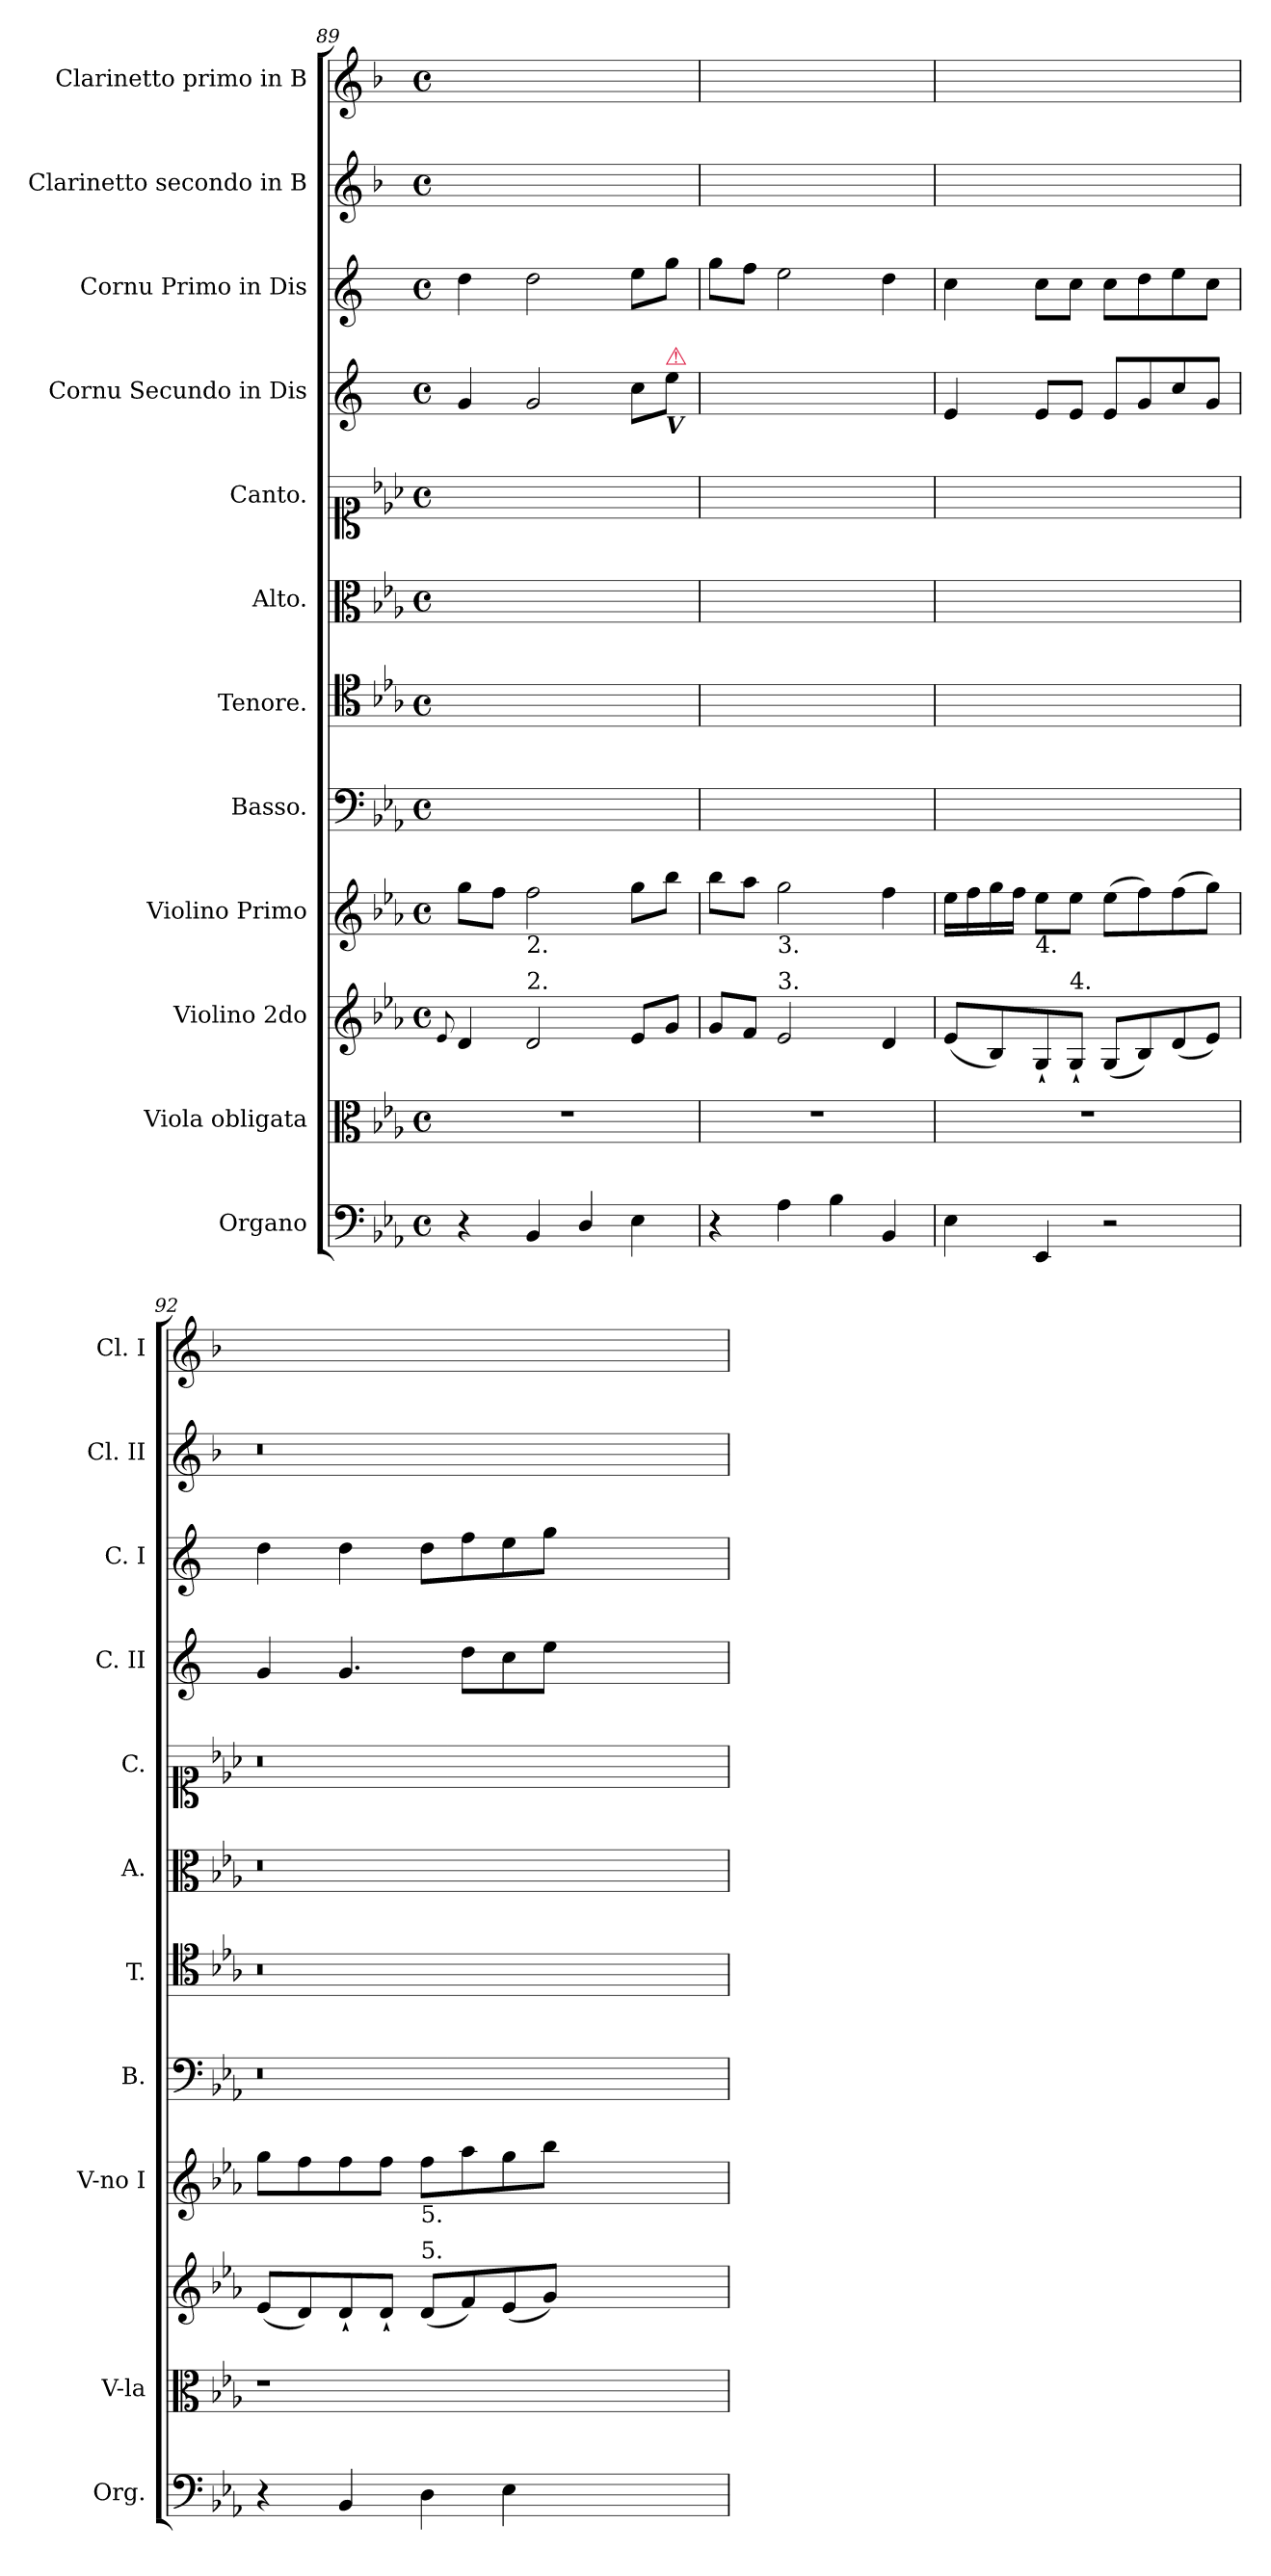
**kern	**kern	**kern	**kern	**kern	**kern	**kern	**kern	**kern	**kern	**kern	**kern
*part12	*part11	*part10	*part9	*part8	*part7	*part6	*part5	*part4	*part3	*part2	*part1
*staff12	*staff11	*staff10	*staff9	*staff8	*staff7	*staff6	*staff5	*staff4	*staff3	*staff2	*staff1
*I"Organo	*I"Viola obligata	*I"Violino 2do	*I"Violino Primo	*I"Basso.	*I"Tenore.	*I"Alto.	*I"Canto.	*I"Cornu Secundo in Dis	*I"Cornu Primo in Dis	*I"Clarinetto secondo in B	*I"Clarinetto primo in B
*I'Org.	*I'V-la	*	*I'V-no I	*I'B.	*I'T.	*I'A.	*I'C.	*I'C. II	*I'C. I	*I'Cl. II	*I'Cl. I
*clefF4	*clefC3	*clefG2	*clefG2	*clefF4	*clefC4	*clefC3	*clefC1	*clefG2	*clefG2	*clefG2	*clefG2
*	*	*	*	*	*	*	*	*ITrd5c9	*ITrd5c9	*ITrd1c2	*ITrd1c2
*k[b-e-a-]	*k[b-e-a-]	*k[b-e-a-]	*k[b-e-a-]	*k[b-e-a-]	*k[b-e-a-]	*k[b-e-a-]	*k[b-e-a-]	*k[b-e-a-]	*k[b-e-a-]	*k[b-e-a-]	*k[b-e-a-]
*E-:	*E-:	*E-:	*E-:	*E-:	*E-:	*E-:	*E-:	*E-:	*E-:	*E-:	*E-:
*M4/4	*M4/4	*M4/4	*M4/4	*M4/4	*M4/4	*M4/4	*M4/4	*M4/4	*M4/4	*M4/4	*M4/4
*met(c)	*met(c)	*met(c)	*met(c)	*met(c)	*met(c)	*met(c)	*met(c)	*met(c)	*met(c)	*met(c)	*met(c)
=89	=89	=89	=89	=89	=89	=89	=89	=89	=89	=89	=89
.	.	8qqe-/	.	.	.	.	.	.	.	.	.
4r	1r	4d/	8gg\L	1ryy	1ryy	1ryy	1ryy	4B-/	4f\	1ryy	1ryy
.	.	.	8ff\J	.	.	.	.	.	.	.	.
!	!	!	!LO:TX:b:t=2.	!	!	!	!	!	!	!	!
!	!	!LO:TX:a:t=2.	!	!	!	!	!	!	!	!	!
4BB-/	.	2d/	2ff\	.	.	.	.	2B-/	2f\	.	.
4D/	.	.	.	.	.	.	.	.	.	.	.
4E-\	.	8e-/L	8gg\L	.	.	.	.	8e-\L	8g\L	.	.
!	!	!	!	!	!	!	!	!LO:TX:a:color=crimson:t=⚠	!	!	!
!	!	!	!	!	!	!	!	!LO:TX:b:Bi:t=V	!	!	!
.	.	8g/J	8bb-\J	.	.	.	.	8g\J	8b-\J	.	.
=90	=90	=90	=90	=90	=90	=90	=90	=90	=90	=90	=90
4r	1r	8g/L	8bb-\L	1ryy	1ryy	1ryy	1ryy	1ryy	8b-\L	1ryy	1ryy
.	.	8f/J	8aa-\J	.	.	.	.	.	8a-\J	.	.
!	!	!	!LO:TX:b:t=3.	!	!	!	!	!	!	!	!
!	!	!LO:TX:a:t=3.	!	!	!	!	!	!	!	!	!
4A-\	.	2e-/	2gg\	.	.	.	.	.	2g\	.	.
4B-\	.	.	.	.	.	.	.	.	.	.	.
4BB-/	.	4d/	4ff\	.	.	.	.	.	4f\	.	.
=91	=91	=91	=91	=91	=91	=91	=91	=91	=91	=91	=91
4E-\	1r	(8e-/L	16ee-\LL	1ryy	1ryy	1ryy	1ryy	4G/	4e-\	1ryy	1ryy
.	.	.	16ff\	.	.	.	.	.	.	.	.
.	.	8B-/)	16gg\	.	.	.	.	.	.	.	.
.	.	.	16ff\JJ	.	.	.	.	.	.	.	.
!	!	!	!LO:TX:b:t=4.	!	!	!	!	!	!	!	!
4EE-/	.	8G`/	8ee-\L	.	.	.	.	8G/L	8e-\L	.	.
!	!	!LO:TX:a:t=4.	!	!	!	!	!	!	!	!	!
.	.	8G`/J	8ee-\J	.	.	.	.	8G/J	8e-\J	.	.
2r	.	(8G/L	(8ee-\L	.	.	.	.	8G/L	8e-\L	.	.
.	.	8B-/)	8ff\)	.	.	.	.	8B-/	8f\	.	.
.	.	(8d/	(8ff\	.	.	.	.	8e-/	8g\	.	.
.	.	8e-/J)	8gg\J)	.	.	.	.	8B-/J	8e-\J	.	.
=92	=92	=92	=92	=92	=92	=92	=92	=92	=92	=92	=92
4r	1r	(8e-/L	8gg\L	0r	0r	0r	0r	4B-/	4f\	0r	1ryy
.	.	8d/)	8ff\	.	.	.	.	.	.	.	.
4BB-/	.	8d`/	8ff\	.	.	.	.	4.B-/	4f\	.	.
.	.	8d`/J	8ff\J	.	.	.	.	.	.	.	.
!	!	!	!LO:TX:b:t=5.	!	!	!	!	!	!	!	!
!	!	!LO:TX:a:t=5.	!	!	!	!	!	!	!	!	!
4D\	.	(8d/L	8ff\L	.	.	.	.	.	8f\L	.	.
.	.	8f/)	8aa-\	.	.	.	.	8f\L	8a-\	.	.
4E-\	.	(8e-/	8gg\	.	.	.	.	8e-\	8g\	.	.
.	.	8g/J)	8bb-\J	.	.	.	.	8g\J	8b-\J	.	.
1ryy	1ryy	1ryy	1ryy	.	.	.	.	1ryy	1ryy	.	1ryy
=	=	=	=	=	=	=	=	=	=	=	=
*-	*-	*-	*-	*-	*-	*-	*-	*-	*-	*-	*-
